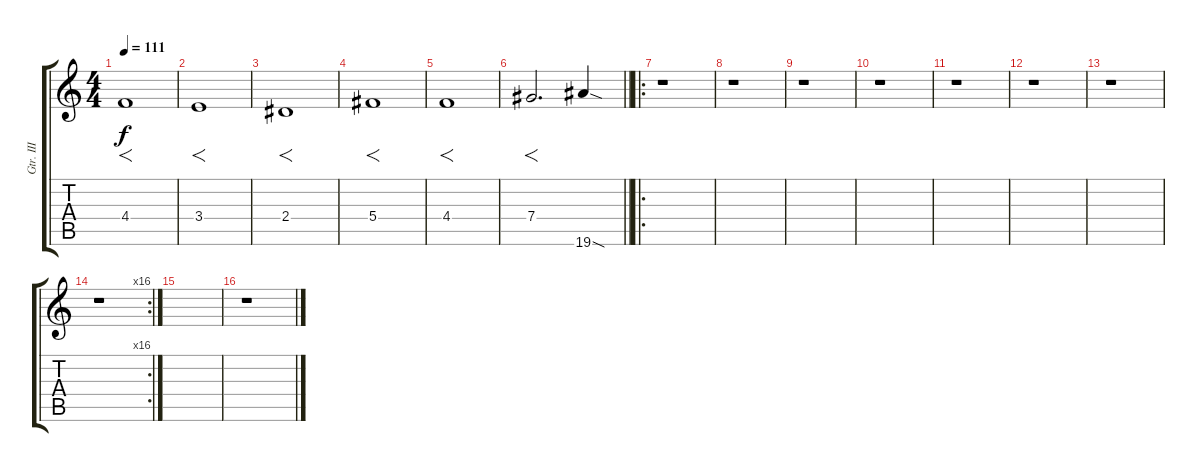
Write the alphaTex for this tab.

\track ("Gtr. III" "Gtr. III") {instrument distortionguitar}
\staff {score tabs}
\tuning (Eb4 Bb3 Gb3 Db3 Ab2 Eb2) {hide}
\ts (4 4)
\tempo 111
\clef g2
\ks c
4.4.1{f dy f} |
3.4.1{f} |
2.4.1{f} |
5.4.1{f} |
4.4.1{f} |
\barLineRight lightlight
7.4.2{f d} 19.6{sod}.4 |
\ro
r.1 |
r.1 |
r.1 |
r.1 |
r.1 |
r.1 |
r.1 |
\rc 16
r.1 |
|
r.1
